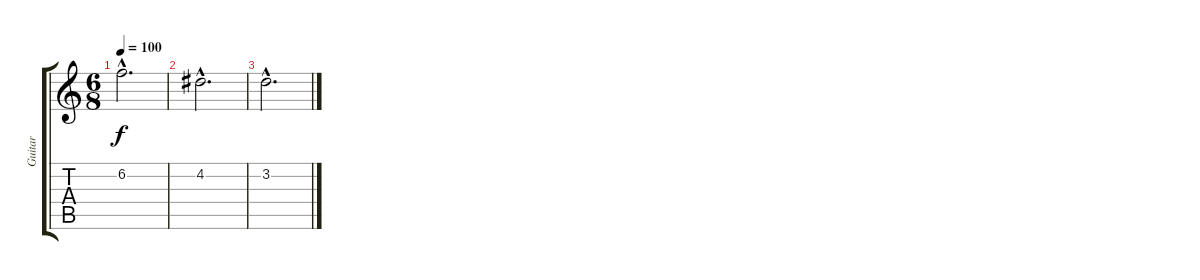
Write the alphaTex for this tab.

\track ("Guitar" "Guitar") {instrument electricguitarmuted}
\staff {score tabs}
\tuning (E4 B3 G3 D3 A2 E2) {hide}
\ts (6 8)
\tempo 100
\clef g2
\ks c
6.2{hac t}.2{d dy f} |
4.2{hac}.2{d} |
3.2{hac}.2{d}
